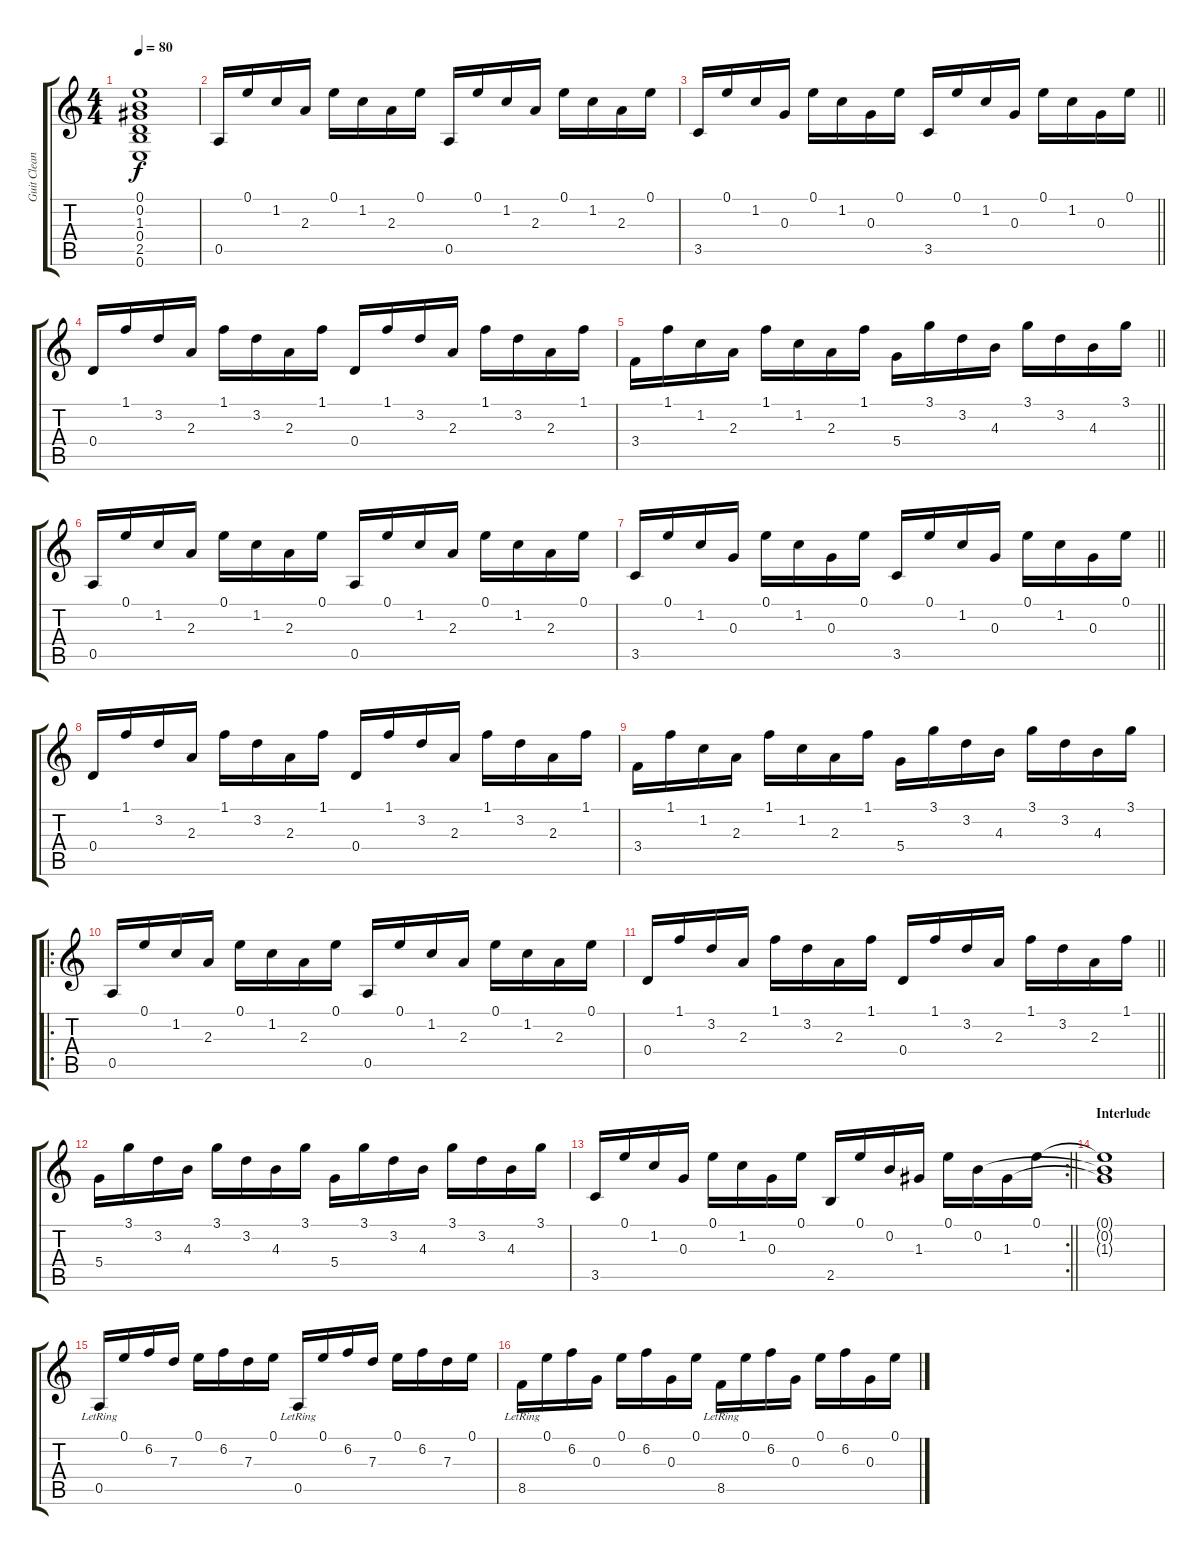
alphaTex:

\track ("Guit Clean" "Guit Clean") {instrument electricguitarjazz}
\staff {score tabs}
\tuning (E4 B3 G3 D3 A2 E2) {hide}
\ts (4 4)
\tempo 80
\clef g2
\ks c
(0.1{t} 0.2{t} 1.3{t} 0.4 2.5{t} 0.6{t}).1{dy f} |
0.5.16 0.1.16 1.2.16 2.3.16 0.1.16 1.2.16 2.3.16 0.1.16 0.5.16 0.1.16 1.2.16 2.3.16 0.1.16 1.2.16 2.3.16 0.1.16 |
\barLineRight lightlight
3.5.16 0.1.16 1.2.16 0.3.16 0.1.16 1.2.16 0.3.16 0.1.16 3.5.16 0.1.16 1.2.16 0.3.16 0.1.16 1.2.16 0.3.16 0.1.16 |
0.4.16 1.1.16 3.2.16 2.3.16 1.1.16 3.2.16 2.3.16 1.1.16 0.4.16 1.1.16 3.2.16 2.3.16 1.1.16 3.2.16 2.3.16 1.1.16 |
\barLineRight lightlight
3.4.16 1.1.16 1.2.16 2.3.16 1.1.16 1.2.16 2.3.16 1.1.16 5.4.16 3.1.16 3.2.16 4.3.16 3.1.16 3.2.16 4.3.16 3.1.16 |
0.5.16 0.1.16 1.2.16 2.3.16 0.1.16 1.2.16 2.3.16 0.1.16 0.5.16 0.1.16 1.2.16 2.3.16 0.1.16 1.2.16 2.3.16 0.1.16 |
\barLineRight lightlight
3.5.16 0.1.16 1.2.16 0.3.16 0.1.16 1.2.16 0.3.16 0.1.16 3.5.16 0.1.16 1.2.16 0.3.16 0.1.16 1.2.16 0.3.16 0.1.16 |
0.4.16 1.1.16 3.2.16 2.3.16 1.1.16 3.2.16 2.3.16 1.1.16 0.4.16 1.1.16 3.2.16 2.3.16 1.1.16 3.2.16 2.3.16 1.1.16 |
3.4.16 1.1.16 1.2.16 2.3.16 1.1.16 1.2.16 2.3.16 1.1.16 5.4.16 3.1.16 3.2.16 4.3.16 3.1.16 3.2.16 4.3.16 3.1.16 |
\ro
0.5.16 0.1.16 1.2.16 2.3.16 0.1.16 1.2.16 2.3.16 0.1.16 0.5.16 0.1.16 1.2.16 2.3.16 0.1.16 1.2.16 2.3.16 0.1.16 |
\barLineRight lightlight
0.4.16 1.1.16 3.2.16 2.3.16 1.1.16 3.2.16 2.3.16 1.1.16 0.4.16 1.1.16 3.2.16 2.3.16 1.1.16 3.2.16 2.3.16 1.1.16 |
5.4.16 3.1.16 3.2.16 4.3.16 3.1.16 3.2.16 4.3.16 3.1.16 5.4.16 3.1.16 3.2.16 4.3.16 3.1.16 3.2.16 4.3.16 3.1.16 |
\rc 2
\barLineRight lightlight
3.5.16 0.1.16 1.2.16 0.3.16 0.1.16 1.2.16 0.3.16 0.1.16 2.5.16 0.1.16 0.2.16 1.3.16 0.1.16 0.2.16 1.3.16 0.1.16 |
\section ("" "Interlude")
(0.1{t} 0.2{t} 1.3{t}).1{volume 0} |
0.5{lr}.16{volume 12} 0.1.16 6.2.16 7.3.16 0.1.16 6.2.16 7.3.16 0.1.16 0.5{lr}.16 0.1.16 6.2.16 7.3.16 0.1.16 6.2.16 7.3.16 0.1.16 |
8.5{lr}.16 0.1.16 6.2.16 0.3.16 0.1.16 6.2.16 0.3.16 0.1.16 8.5{lr}.16 0.1.16 6.2.16 0.3.16 0.1.16 6.2.16 0.3.16 0.1.16
